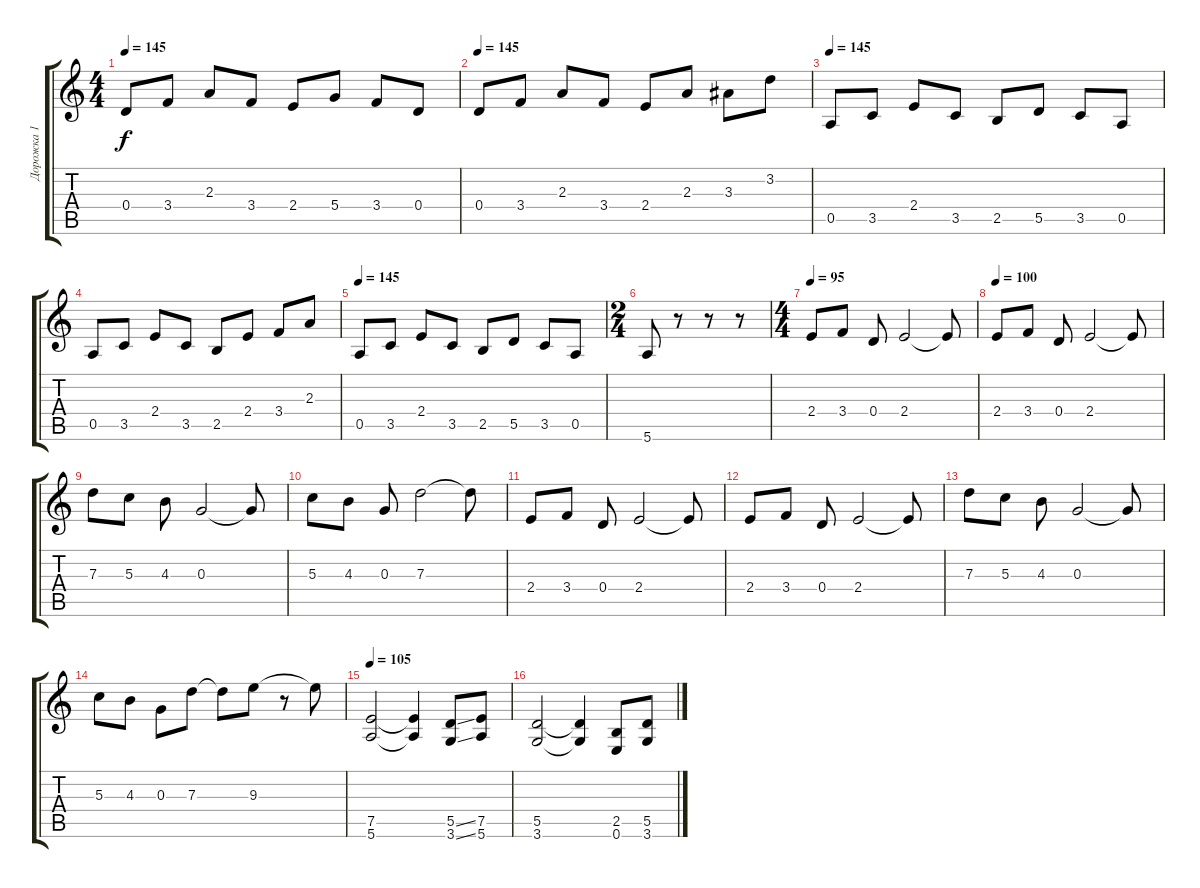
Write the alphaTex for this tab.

\track ("Дорожка 1" "Дорожка 1") {instrument distortionguitar}
\staff {score tabs}
\tuning (E4 B3 G3 D3 A2 E2) {hide}
\ts (4 4)
\tempo 145
\clef g2
\ks c
0.4.8{dy f} 3.4.8 2.3.8 3.4.8 2.4.8 5.4.8 3.4.8 0.4.8 |
\tempo 145
0.4.8 3.4.8 2.3.8 3.4.8 2.4.8 2.3.8 3.3.8 3.2.8 |
\tempo 145
0.5.8 3.5.8 2.4.8 3.5.8 2.5.8 5.5.8 3.5.8 0.5.8 |
0.5.8 3.5.8 2.4.8 3.5.8 2.5.8 2.4.8 3.4.8 2.3.8 |
\tempo 145
0.5.8 3.5.8 2.4.8 3.5.8 2.5.8 5.5.8 3.5.8 0.5.8 |
\ts (2 4)
5.6.8 r.8 r.8 r.8 |
\ts (4 4)
\tempo 95
2.4.8 3.4.8 0.4.8 2.4.2 2.4{t}.8 |
\tempo 100
2.4.8 3.4.8 0.4.8 2.4.2 2.4{t}.8 |
7.3.8 5.3.8 4.3.8 0.3.2 0.3{t}.8 |
5.3.8 4.3.8 0.3.8 7.3.2 7.3{t}.8 |
2.4.8 3.4.8 0.4.8 2.4.2 2.4{t}.8 |
2.4.8 3.4.8 0.4.8 2.4.2 2.4{t}.8 |
7.3.8 5.3.8 4.3.8 0.3.2 0.3{t}.8 |
5.3.8 4.3.8 0.3.8 7.3.8 7.3{t}.8 9.3.8 r.8 9.3{t}.8 |
\tempo 105
(7.5 5.6).2 (7.5{t} 5.6{t}).4 (5.5{ss} 3.6{ss}).8 (7.5 5.6).8 |
(5.5 3.6).2 (5.5{t} 3.6{t}).4 (2.5 0.6).8 (5.5 3.6).8
